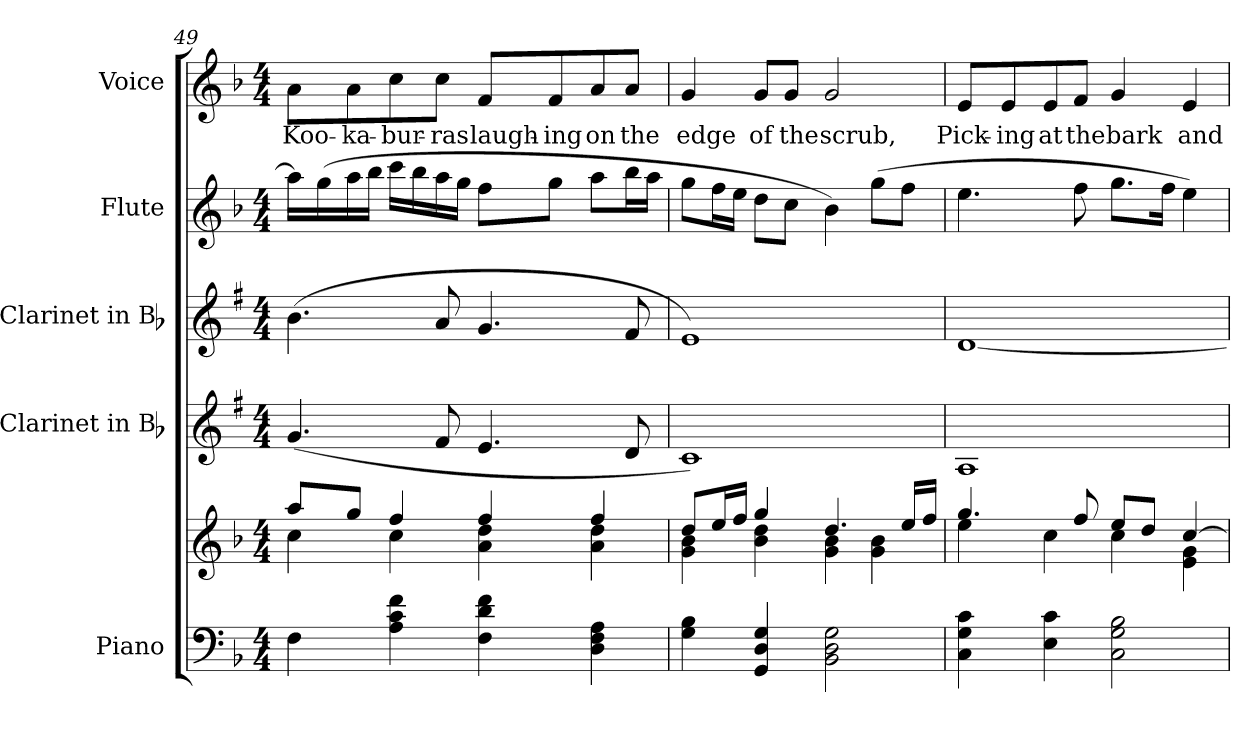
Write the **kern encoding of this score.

**kern	**kern	**kern	**kern	**kern	**kern	**text
*part5	*part5	*part4	*part3	*part2	*part1	*part1
*staff6	*staff5	*staff4	*staff3	*staff2	*staff1	*staff1
*I"Piano	*	*I"Clarinet in Bb	*I"Clarinet in Bb	*I"Flute	*I"Voice	*
*I'Pno.	*	*I'Cl.	*I'Cl.	*I'Fl.	*I'Voice	*
*clefF4	*clefG2	*clefG2	*clefG2	*clefG2	*clefG2	*
*	*	*ITrd1c2	*ITrd1c2	*	*	*
*k[b-]	*k[b-]	*k[b-]	*k[b-]	*k[b-]	*k[b-]	*
*F:	*F:	*F:	*F:	*F:	*F:	*
*M4/4	*M4/4	*M4/4	*M4/4	*M4/4	*M4/4	*
=49	=49	=49	=49	=49	=49	=49
*	*^	*	*	*	*	*
!	!	!	!	!	!	!	!LO:LY:b:color=#000000
4Fi\	8aai/L	4cci\	(4.fi/	(4.ai\	16aai\LL]	8ai\L	Koo-
.	.	.	.	.	(16ggi\	.	.
!	!	!	!	!	!	!	!LO:LY:b:color=#000000
.	8ggi/J	.	.	.	16aai\	8ai\	-ka-
.	.	.	.	.	16bb-i\JJ	.	.
!	!	!	!	!	!	!	!LO:LY:b:color=#000000
4Ai\ 4ci 4fi	4ffi/	4cci\	.	.	16ccci\LL	8cci\	-bur-
.	.	.	.	.	16bb-i\	.	.
!	!	!	!	!	!	!	!LO:LY:b:color=#000000
.	.	.	8ei/	8gi/	16aai\	8cci\J	-ras
.	.	.	.	.	16ggi\JJ	.	.
!	!	!	!	!	!	!	!LO:LY:b:color=#000000
4Fi\ 4di 4fi	4ffi/	4ai\ 4ddi	4.di/	4.fi/	8ffi\L	8fi/L	laugh-
!	!	!	!	!	!	!	!LO:LY:b:color=#000000
.	.	.	.	.	8ggi\J	8fi/	-ing
!	!	!	!	!	!	!	!LO:LY:b:color=#000000
4Di\ 4Fi 4Ai	4ffi/	4ai\ 4ddi	.	.	8aai\L	8ai/	on
!	!	!	!	!	!	!	!LO:LY:b:color=#000000
.	.	.	8ci/	8ei/	16bb-i\L	8ai/J	the
.	.	.	.	.	16aai\JJ	.	.
=50	=50	=50	=50	=50	=50	=50	=50
!	!	!	!	!	!	!	!LO:LY:b:color=#000000
4Gi\ 4B-i	8ddi/L	4gi\ 4b-i	1B-i)	1di)	8ggi\L	4gi/	edge
.	16eei/L	.	.	.	16ffi\L	.	.
.	16ffi/JJ	.	.	.	16eei\JJ	.	.
!	!	!	!	!	!	!	!LO:LY:b:color=#000000
4GGi/ 4Di 4Gi	4ggi/	4b-i\ 4ddi	.	.	8ddi\L	8gi/L	of
!	!	!	!	!	!	!	!LO:LY:b:color=#000000
.	.	.	.	.	8cci\J	8gi/J	the
!	!	!	!	!	!	!	!LO:LY:b:color=#000000
2BB-i\ 2Di 2Gi	4.ddi/	4gi\ 4b-i	.	.	4b-i\)	2gi/	scrub,
.	.	4gi\ 4b-i	.	.	(8ggi\L	.	.
.	16eei/LL	.	.	.	8ffi\J	.	.
.	16ffi/JJ	.	.	.	.	.	.
!!LO:LB:g=z
=51	=51	=51	=51	=51	=51	=51	=51
!	!	!	!	!	!	!	!LO:LY:b:color=#000000
4Ci\ 4Gi 4ci	4.ggi/	4eei\	1Gi	[1ci	4.eei\	8ei/L	Pick-
!	!	!	!	!	!	!	!LO:LY:b:color=#000000
.	.	.	.	.	.	8ei/	-ing
!	!	!	!	!	!	!	!LO:LY:b:color=#000000
4Ei\ 4ci	.	4cci\	.	.	.	8ei/	at
!	!	!	!	!	!	!	!LO:LY:b:color=#000000
.	8ffi/	.	.	.	8ffi\	8fi/J	the
!	!	!	!	!	!	!	!LO:LY:b:color=#000000
2Ci\ 2Gi 2B-i	8eei/L	4cci\	.	.	8.ggi\L	4gi/	bark
.	8ddi/J	.	.	.	.	.	.
.	.	.	.	.	16ffi\Jk	.	.
!	!	!	!	!	!	!	!LO:LY:b:color=#000000
.	[4cci/	4ei\ 4gi	.	.	4eei\)	4ei/	and
*	*v	*v	*	*	*	*	*
=	=	=	=	=	=	=
*-	*-	*-	*-	*-	*-	*-
